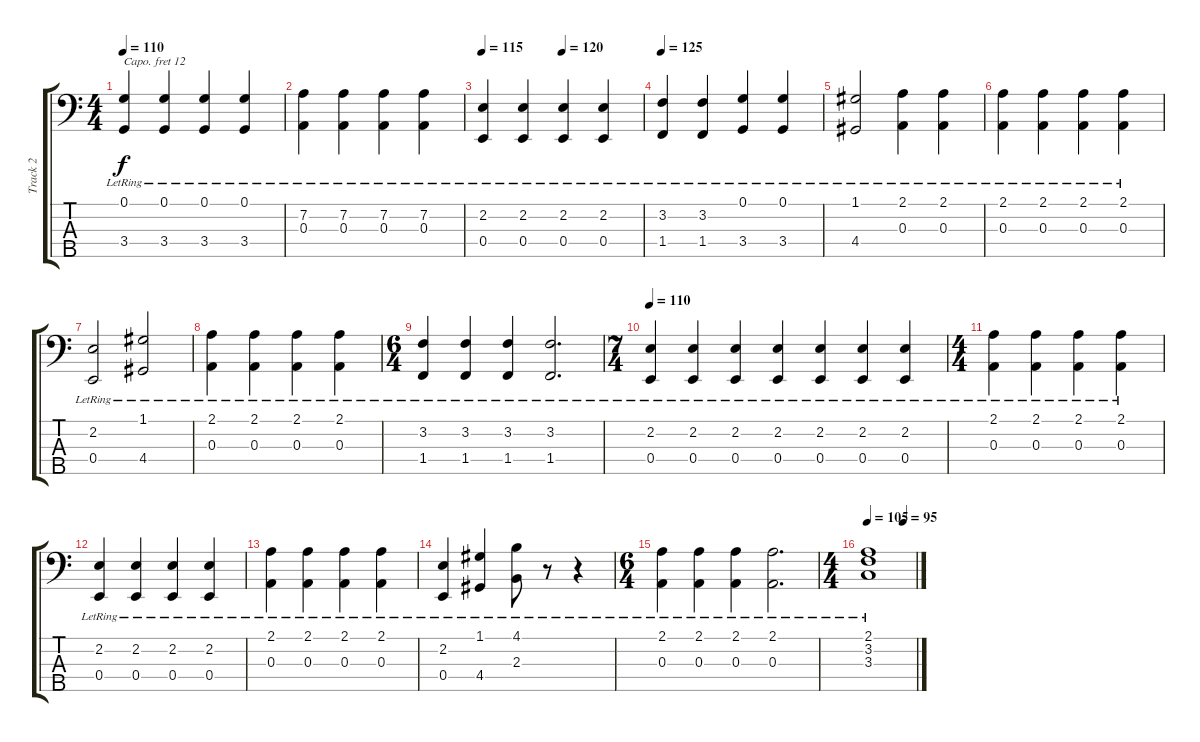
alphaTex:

\track ("Track 2" "Track 2") {instrument acousticgrandpiano}
\staff {score tabs}
\capo 12
\tuning (G2 D2 A1 E1 Eb0) {hide}
\ts (4 4)
\tempo 110
\clef f4
\ks c
(0.1{lr} 3.4{lr}).4{dy f} (0.1{lr} 3.4{lr}).4 (0.1{lr} 3.4{lr}).4 (0.1{lr} 3.4{lr}).4 |
(7.2{lr} 0.3{lr}).4 (7.2{lr} 0.3{lr}).4 (7.2{lr} 0.3{lr}).4 (7.2{lr} 0.3{lr}).4 |
\tempo 115
\tempo (120 0.5)
(2.2{lr} 0.4{lr}).4 (2.2{lr} 0.4{lr}).4 (2.2{lr} 0.4{lr}).4 (2.2{lr} 0.4{lr}).4 |
\tempo 125
(3.2{lr} 1.4{lr}).4 (3.2{lr} 1.4{lr}).4 (0.1{lr} 3.4{lr}).4 (0.1{lr} 3.4{lr}).4 |
(1.1{lr} 4.4{lr}).2 (2.1{lr} 0.3{lr}).4 (2.1{lr} 0.3{lr}).4 |
(2.1{lr} 0.3{lr}).4 (2.1{lr} 0.3{lr}).4 (2.1{lr} 0.3{lr}).4 (2.1{lr} 0.3{lr}).4 |
(2.2{lr} 0.4{lr}).2 (1.1{lr} 4.4{lr}).2 |
(2.1{lr} 0.3{lr}).4 (2.1{lr} 0.3{lr}).4 (2.1{lr} 0.3{lr}).4 (2.1{lr} 0.3{lr}).4 |
\ts (6 4)
(3.2{lr} 1.4{lr}).4 (3.2{lr} 1.4{lr}).4 (3.2{lr} 1.4{lr}).4 (3.2{lr} 1.4{lr}).2{d} |
\ts (7 4)
\tempo 110
(2.2{lr} 0.4{lr}).4 (2.2{lr} 0.4{lr}).4 (2.2{lr} 0.4{lr}).4 (2.2{lr} 0.4{lr}).4 (2.2{lr} 0.4{lr}).4 (2.2{lr} 0.4{lr}).4 (2.2{lr} 0.4{lr}).4 |
\ts (4 4)
(2.1{lr} 0.3{lr}).4 (2.1{lr} 0.3{lr}).4 (2.1{lr} 0.3{lr}).4 (2.1{lr} 0.3{lr}).4 |
(2.2{lr} 0.4{lr}).4 (2.2{lr} 0.4{lr}).4 (2.2{lr} 0.4{lr}).4 (2.2{lr} 0.4{lr}).4 |
(2.1{lr} 0.3{lr}).4 (2.1{lr} 0.3{lr}).4 (2.1{lr} 0.3{lr}).4 (2.1{lr} 0.3{lr}).4 |
(2.2{lr} 0.4{lr}).4 (1.1{lr} 4.4{lr}).4 (4.1{lr} 2.3{lr}).8 r.8 r.4 |
\ts (6 4)
(2.1{lr} 0.3{lr}).4 (2.1{lr} 0.3{lr}).4 (2.1{lr} 0.3{lr}).4 (2.1{lr} 0.3{lr}).2{d} |
\ts (4 4)
\tempo 105
\tempo (95 0.75)
(2.1{lr} 3.2{lr} 3.3{lr}).1
